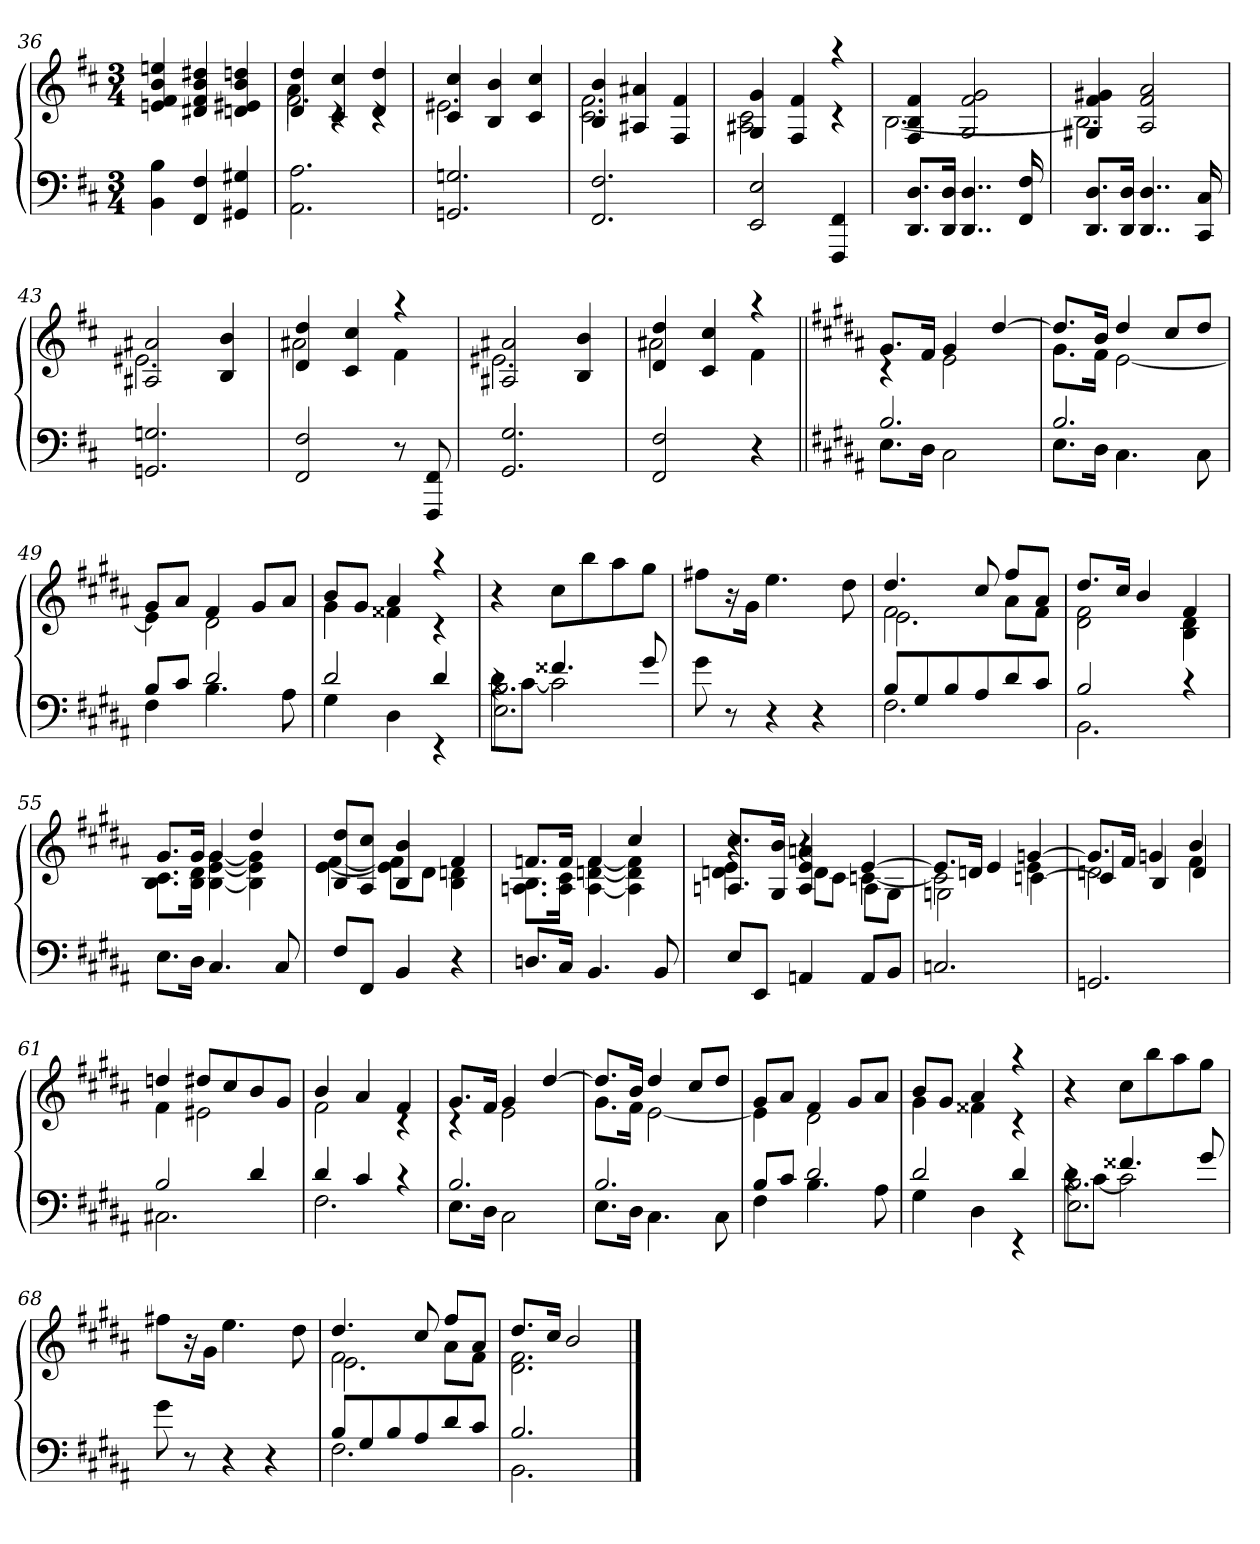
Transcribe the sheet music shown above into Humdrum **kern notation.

**kern	**kern
*part1	*part1
*staff2	*staff1
*clefF4	*clefG2
*k[f#c#]	*k[f#c#]
*M3/4	*M3/4
=36	=36
4BB 4B	4en 4f# 4b 4een
4FF# 4F#	4d#X 4f# 4b 4dd#X
4GG#X 4G#X	4dn 4e#X 4b 4ddn
=37	=37
*	*^
*	*	*^
2.AA 2.A	4d 4dd	4a	2.f#\
.	4c# 4cc#	4rc	.
.	4d 4dd	4rc	.
*	*	*v	*v
=38	=38	=38
2.GGn 2.Gn	4c# 4cc#	2.e#X
.	4B 4b	.
.	4c# 4cc#	.
=39	=39	=39
2.FF# 2.F#	4B 4b	2.c# 2.f#
.	4A#X 4a#X	.
.	4F# 4f#	.
=40	=40	=40
2EE 2E	4G 4g	2A#X 2c#
.	4F# 4f#	.
4FFF# 4FF#	4raa	4rc
=41	=41	=41
8.DD 8.DL	4F# 4B 4f#	[2.B
16DD 16DJk	.	.
4..DD 4..D	2G 2f# 2g	.
16FF# 16F#	.	.
=42	=42	=42
8.DD 8.DL	4G#X 4f# 4g#X	2.B]
16DD 16DJk	.	.
4..DD 4..D	2A 2f# 2a	.
16CC# 16C#	.	.
=43	=43	=43
2.GGn 2.Gn	2A#X 2a#X	2.e#X
.	4B 4b	.
=44	=44	=44
2FF# 2F#	4d 4dd	2a#X
.	4c# 4cc#	.
8r	4raa	4f#
8FFF# 8FF#	.	.
=45	=45	=45
2.GG 2.G	2A#X 2a#X	2.e#X
.	4B 4b	.
=46	=46	=46
2FF# 2F#	4d 4dd	2a#X
.	4c# 4cc#	.
4r	4raa	4f#
=47||	=47||	=47||
*k[f#c#g#d#a#]	*k[f#c#g#d#a#]	*
*^	*	*
2.B	8.EL	8.g#L	4rc
.	16D#Jk	16f#Jk	.
.	2C#	4g#	2e
.	.	[4dd#	.
=48	=48	=48	=48
2.B	8.EL	8.dd#L]	8.g#L
.	16D#Jk	16bJk	16f#Jk
.	4.C#	4dd#	[2e
.	.	8cc#L	.
.	8C#	8dd#J	.
=49	=49	=49	=49
8BL	4F#	8g#L	4e]
8c#J	.	8a#J	.
2d#	4.B	4f#	2d#
.	.	8g#L	.
.	8A#	8a#J	.
=50	=50	=50	=50
2d#	4G#	8bL	4g#
.	.	8g#J	.
.	4D#	4a#	4f##X
4d#	4rEE	4raa	4rc
*	*	*v	*v
=51	=51	=51
*	*^	*
4rc	8d#L	2.E\ 2.B\	4r
.	[8c#J	.	.
4.f##X	2c#]	.	8cc#L
.	.	.	8bb
.	.	.	8aa#
8g#	.	.	8gg#J
*v	*v	*v	*
=52	=52
8g#	8ff#XL
8r	16r
.	16g#Jk
4r	4.ee
4r	.
.	8dd#
=53	=53
*^	*^
*	*	*	*^
8BL	2.F#	4.dd#	2f#	2.e\
8G#	.	.	.	.
8B	.	.	.	.
8A#	.	8cc#	.	.
8d#	.	8ff#L	8a#L	.
8c#J	.	8a#J	8f#J	.
*	*	*	*v	*v
=54	=54	=54	=54
2B	2.BB	8.dd#L	2d# 2f#
.	.	16cc#Jk	.
.	.	4b	.
4rc	.	4f#	4B 4d#
*v	*v	*	*
=55	=55	=55
8.EL	8.g#L	8.B 8.c#L
16D#Jk	16g#Jk	16B 16d#Jk
4.C#	4g#	[4B [4e [4g#
.	4dd#	4B] 4e] 4g#]
8C#	.	.
=56	=56	=56
8F#L	8B 8dd#L	[4e [4f#
8FF#J	8A# 8cc#J	.
4BB	4B 4b	8e] 8f#]L
.	.	8d#J
4r	4f#	4B 4dn
=57	=57	=57
8.DnL	8.fnL	8.An 8.BL
16C#Jk	16fJk	16A 16c#Jk
4.BB	4f	[4A [4dn [4f
.	4cc#	4A] 4d] 4f]
8BB	.	.
=58	=58	=58
*	*	*^
8EL	8.An 8.cc#L	4dn 4e	4r
8EEJ	.	.	.
.	16G# 16bJk	.	.
4AAn	4A 4e 4an	8dL	4r
.	.	8c#J	.
8AAL	[4e	[4cn	8A\L
8BBJ	.	.	8G#\J
=59	=59	=59	=59
2.Cn	8.eL]	2c]	2Gn\
.	16dnJk	.	.
.	4e	.	.
.	[4gn	4e	[4cn\
=60	=60	=60	=60
2.GGn	8.gL]	2dn	4c/]
.	16f#Jk	.	.
.	4gn	.	4B/
.	4b	4f#	4d/
*	*	*v	*v
=61	=61	=61
*^	*	*
2B	2.C#X	4ddn	4f#
.	.	8dd#XL	2e#X
.	.	8cc#	.
4d#	.	8b	.
.	.	8g#J	.
=62	=62	=62	=62
4d#	2.F#	4b	2f#
4c#	.	4a#	.
4rc	.	4f#	4rc
=63	=63	=63	=63
2.B	8.EL	8.g#L	4rc
.	16D#Jk	16f#Jk	.
.	2C#	4g#	2e
.	.	[4dd#	.
=64	=64	=64	=64
2.B	8.EL	8.dd#L]	8.g#L
.	16D#Jk	16bJk	16f#Jk
.	4.C#	4dd#	[2e
.	.	8cc#L	.
.	8C#	8dd#J	.
=65	=65	=65	=65
8BL	4F#	8g#L	4e]
8c#J	.	8a#J	.
2d#	4.B	4f#	2d#
.	.	8g#L	.
.	8A#	8a#J	.
=66	=66	=66	=66
2d#	4G#	8bL	4g#
.	.	8g#J	.
.	4D#	4a#	4f##X
4d#	4rEE	4raa	4rc
*	*	*v	*v
=67	=67	=67
*	*^	*
4rc	8d#L	2.E\ 2.B\	4r
.	[8c#J	.	.
4.f##X	2c#]	.	8cc#L
.	.	.	8bb
.	.	.	8aa#
8g#	.	.	8gg#J
*v	*v	*v	*
=68	=68
8g#	8ff#XL
8r	16r
.	16g#Jk
4r	4.ee
4r	.
.	8dd#
=69	=69
*^	*^
*	*	*	*^
8BL	2.F#	4.dd#	2f#	2.e\
8G#	.	.	.	.
8B	.	.	.	.
8A#	.	8cc#	.	.
8d#	.	8ff#L	8a#L	.
8c#J	.	8a#J	8f#J	.
*	*	*	*v	*v
=70	=70	=70	=70
2.B	2.BB	8.dd#L	2.d# 2.f#
.	.	16cc#Jk	.
.	.	2b	.
*v	*v	*	*
*	*v	*v
==	==
*-	*-
